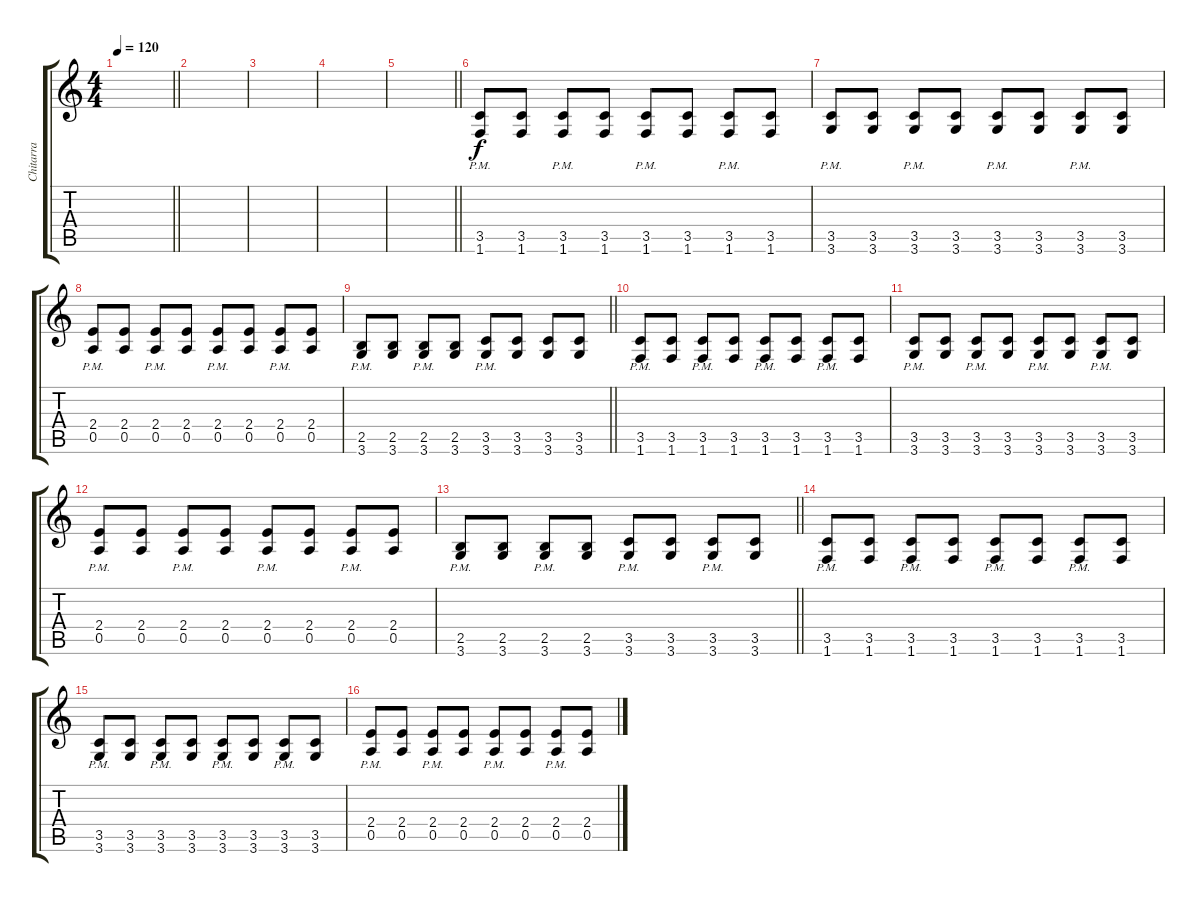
\track ("Chitarra" "Chitarra") {instrument overdrivenguitar}
\staff {score tabs}
\tuning (E4 B3 G3 D3 A2 E2) {hide}
\ts (4 4)
\tempo 120
\clef g2
\barLineRight lightlight
\ks c
|
|
|
|
\barLineRight lightlight
|
(3.5{pm} 1.6{pm}).8 (3.5 1.6).8 (3.5{pm} 1.6{pm}).8 (3.5 1.6).8 (3.5{pm} 1.6{pm}).8 (3.5 1.6).8 (3.5{pm} 1.6{pm}).8 (3.5 1.6).8 |
(3.5{pm} 3.6{pm}).8 (3.5 3.6).8 (3.5{pm} 3.6{pm}).8 (3.5 3.6).8 (3.5{pm} 3.6{pm}).8 (3.5 3.6).8 (3.5{pm} 3.6{pm}).8 (3.5 3.6).8 |
(2.4{pm} 0.5{pm}).8 (2.4 0.5).8 (2.4{pm} 0.5{pm}).8 (2.4 0.5).8 (2.4{pm} 0.5{pm}).8 (2.4 0.5).8 (2.4{pm} 0.5{pm}).8 (2.4 0.5).8 |
\barLineRight lightlight
(2.5{pm} 3.6{pm}).8 (2.5 3.6).8 (2.5{pm} 3.6{pm}).8 (2.5 3.6).8 (3.5{pm} 3.6{pm}).8 (3.5 3.6).8 (3.5 3.6).8 (3.5 3.6).8 |
(3.5{pm} 1.6{pm}).8 (3.5 1.6).8 (3.5{pm} 1.6{pm}).8 (3.5 1.6).8 (3.5{pm} 1.6{pm}).8 (3.5 1.6).8 (3.5{pm} 1.6{pm}).8 (3.5 1.6).8 |
(3.5{pm} 3.6{pm}).8 (3.5 3.6).8 (3.5{pm} 3.6{pm}).8 (3.5 3.6).8 (3.5{pm} 3.6{pm}).8 (3.5 3.6).8 (3.5{pm} 3.6{pm}).8 (3.5 3.6).8 |
(2.4{pm} 0.5{pm}).8 (2.4 0.5).8 (2.4{pm} 0.5{pm}).8 (2.4 0.5).8 (2.4{pm} 0.5{pm}).8 (2.4 0.5).8 (2.4{pm} 0.5{pm}).8 (2.4 0.5).8 |
\barLineRight lightlight
(2.5{pm} 3.6{pm}).8 (2.5 3.6).8 (2.5{pm} 3.6{pm}).8 (2.5 3.6).8 (3.5{pm} 3.6{pm}).8 (3.5 3.6).8 (3.5{pm} 3.6{pm}).8 (3.5 3.6).8 |
(3.5{pm} 1.6{pm}).8 (3.5 1.6).8 (3.5{pm} 1.6{pm}).8 (3.5 1.6).8 (3.5{pm} 1.6{pm}).8 (3.5 1.6).8 (3.5{pm} 1.6{pm}).8 (3.5 1.6).8 |
(3.5{pm} 3.6{pm}).8 (3.5 3.6).8 (3.5{pm} 3.6{pm}).8 (3.5 3.6).8 (3.5{pm} 3.6{pm}).8 (3.5 3.6).8 (3.5{pm} 3.6{pm}).8 (3.5 3.6).8 |
(2.4{pm} 0.5{pm}).8 (2.4 0.5).8 (2.4{pm} 0.5{pm}).8 (2.4 0.5).8 (2.4{pm} 0.5{pm}).8 (2.4 0.5).8 (2.4{pm} 0.5{pm}).8 (2.4 0.5).8
